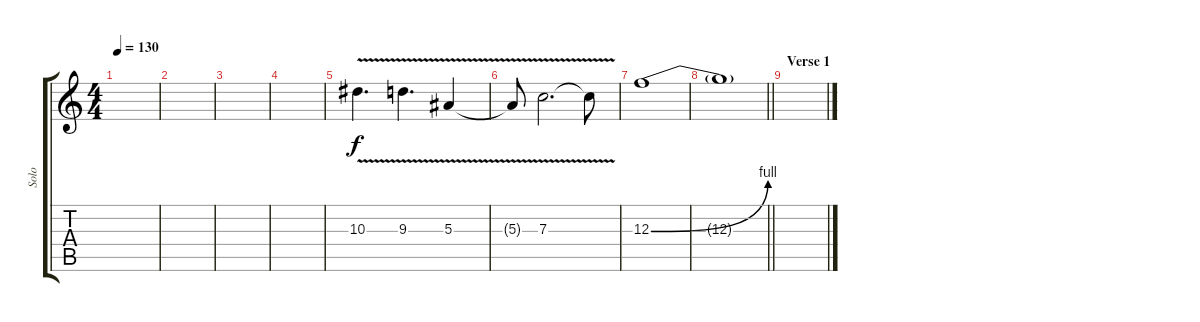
\track ("Solo" "Solo") {instrument distortionguitar}
\staff {score tabs}
\tuning (D4 A3 F3 C3 G2 C2) {hide}
\ts (4 4)
\tempo 130
\clef g2
\ks c
|
|
|
|
10.3{v}.4{d} 9.3{v}.4{d} 5.3{v}.4 |
5.3{t}.8 7.3{v}.2{d} 7.3{t}.8 |
12.3{be (bend 0 0 60 4)}.1 |
\barLineRight lightlight
12.3{t}.1 |
\section ("" "Verse 1")
